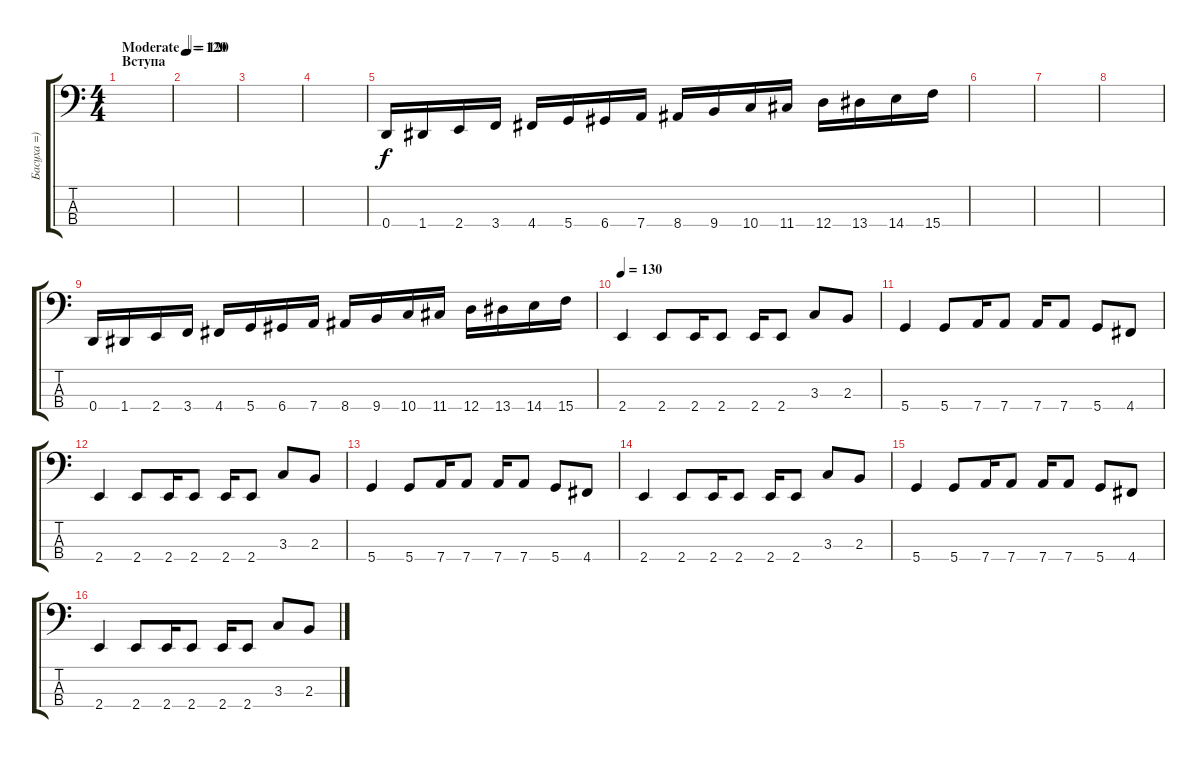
\track ("Басуха =)" "Басуха =)") {instrument electricbassfinger}
\staff {score tabs}
\tuning (G2 D2 A1 D1) {hide}
\ts (4 4)
\section ("" "Вступа")
\tempo (120 "Moderate")
\clef f4
\ks c
|
\tempo 120
|
|
|
0.4.16 1.4.16 2.4.16 3.4.16 4.4.16 5.4.16 6.4.16 7.4.16 8.4.16 9.4.16 10.4.16 11.4.16 12.4.16 13.4.16 14.4.16 15.4.16 |
|
|
|
0.4.16 1.4.16 2.4.16 3.4.16 4.4.16 5.4.16 6.4.16 7.4.16 8.4.16 9.4.16 10.4.16 11.4.16 12.4.16 13.4.16 14.4.16 15.4.16 |
\tempo 130
2.4.4 2.4.8 2.4.16 2.4.8 2.4.16 2.4.8 3.3.8 2.3.8 |
5.4.4 5.4.8 7.4.16 7.4.8 7.4.16 7.4.8 5.4.8 4.4.8 |
2.4.4 2.4.8 2.4.16 2.4.8 2.4.16 2.4.8 3.3.8 2.3.8 |
5.4.4 5.4.8 7.4.16 7.4.8 7.4.16 7.4.8 5.4.8 4.4.8 |
2.4.4 2.4.8 2.4.16 2.4.8 2.4.16 2.4.8 3.3.8 2.3.8 |
5.4.4 5.4.8 7.4.16 7.4.8 7.4.16 7.4.8 5.4.8 4.4.8 |
2.4.4 2.4.8 2.4.16 2.4.8 2.4.16 2.4.8 3.3.8 2.3.8
